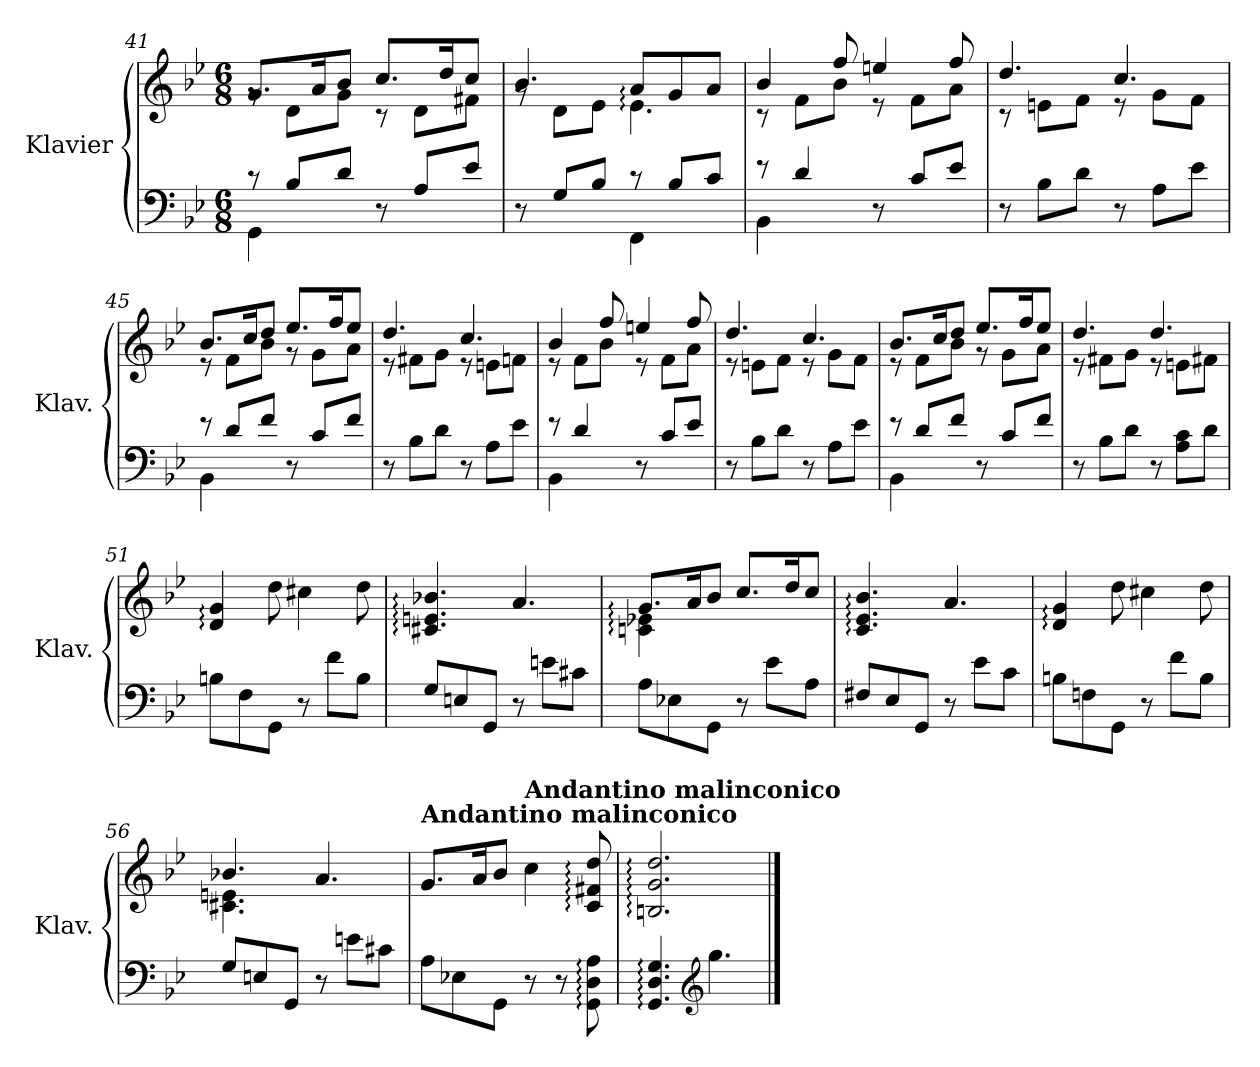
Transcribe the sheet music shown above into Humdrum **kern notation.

**kern	**kern
*part1	*part1
*staff2	*staff1
*I"Klavier	*
*I'Klav.	*
*clefF4	*clefG2
*k[b-e-]	*k[b-e-]
*M6/8	*M6/8
=41	=41
*^	*^
8r	4GG\	8.g/L	8rg
8B-/L	.	.	8d\L
.	.	16a/K	.
8d/J	2ryy	8b-/J	8g\J
8r	.	8.cc/L	8r
8A/L	.	.	8d\L
.	.	16dd/K	.
8e-/J	.	8cc/J	8f#X\J
=42	=42	=42	=42
8r	4.ryy	4.b-/	8rg
8G/L	.	.	8d\L
8B-/J	.	.	8e-\J
8r	4FF\	8a:/L	4.e-:\
8B-/L	.	8g/	.
8c/J	8ryy	8a/J	.
=43	=43	=43	=43
8r	4BB-\	4b-/	8r
4d/	.	.	8f\L
.	2ryy	8ff/	8b-\J
8r	.	4een/	8r
8c/L	.	.	8f\L
8e-/J	.	8ff/	8a\J
*v	*v	*	*
!!LO:PB:g=z	!!
=44	=44	=44
8r	4.dd/	8r
8B-\L	.	8en\L
8d\J	.	8f\J
8r	4.cc/	8r
8A\L	.	8g\L
8e-\J	.	8f\J
=45	=45	=45
*^	*	*
8r	4BB-\	8.b-/L	8r
8d/L	.	.	8f\L
.	.	16cc/K	.
8f/J	2ryy	8dd/J	8b-\J
8r	.	8.ee-/L	8r
8c/L	.	.	8g\L
.	.	16ff/K	.
8f/J	.	8ee-/J	8a\J
*v	*v	*	*
=46	=46	=46
8r	4.dd/	8r
8B-\L	.	8f#X\L
8d\J	.	8g\J
8r	4.cc/	8r
8A\L	.	8en\L
8e-\J	.	8fn\J
=47	=47	=47
*^	*	*
8r	4BB-\	4b-/	8r
4d/	.	.	8f\L
.	2ryy	8ff/	8b-\J
8r	.	4een/	8r
8c/L	.	.	8f\L
8e-/J	.	8ff/	8a\J
*v	*v	*	*
=48	=48	=48
8r	4.dd/	8r
8B-\L	.	8en\L
8d\J	.	8f\J
8r	4.cc/	8r
8A\L	.	8g\L
8e-\J	.	8f\J
!!LO:LB:g=z	!!
=49	=49	=49
*^	*	*
8r	4BB-\	8.b-/L	8r
8d/L	.	.	8f\L
.	.	16cc/K	.
8f/J	2ryy	8dd/J	8b-\J
8r	.	8.ee-/L	8r
8c/L	.	.	8g\L
.	.	16ff/K	.
8f/J	.	8ee-/J	8a\J
*v	*v	*	*
=50	=50	=50
8r	4.dd/	8r
8B-\L	.	8f#X\L
8d\J	.	8g\J
8r	4.dd/	8r
8A\ 8c\L	.	8en\L
8d\J	.	8f#X\J
=51	=51	=51
8Bn\L	4d/: 4g/:	4ryy
8F\	.	.
8GG\J	8dd\	2ryy
8r	4cc#X\	.
8f\L	.	.
8B\J	8dd\	.
=52	=52	=52
8G/L	4.c#X/: 4.en/: 4.b-X/:	4.ryy
8En/	.	.
8GG/J	.	.
8r	4.a/	8ryy
8en\L	.	4ryy
8c#X\J	.	.
=53	=53	=53
8A\L	8.g:/L	4cn\: 4e-X\:
8E-X\	.	.
.	16a/K	.
8GG\J	8b-/J	2ryy
8r	8.cc/L	.
8e-\L	.	.
.	16dd/K	.
8A\J	8cc/J	.
!!LO:LB:g=z	!!
=54	=54	=54
8F#X/L	4.c/: 4.e-/: 4.b-/:	4.ryy
8E-/	.	.
8GG/J	.	.
8r	4.a/	8ryy
8e-\L	.	4ryy
8c\J	.	.
=55	=55	=55
8Bn\L	4d/: 4g/:	4ryy
8Fn\	.	.
8GG\J	8dd\	2ryy
8r	4cc#X\	.
8f\L	.	.
8B\J	8dd\	.
=56	=56	=56
8G/L	4.b-X/	4.c#X\ 4.en\
8En/	.	.
8GG/J	.	.
8r	4.a/	8ryy
8en\L	.	4ryy
8c#X\J	.	.
*	*v	*v
=57	=57
!	!LO:TX:a:B:t=Andantino malinconico
8A\L	8.g/L
8E-X\	.
.	16a/K
8GG\J	8b-/J
!	!LO:TX:a:B:t=Andantino malinconico
8r	4cc\
8r	.
8GG\: 8D\: 8A\:	8c/: 8f#X/: 8dd/:
=58	=58
4.GG/: 4.D/: 4.G/:	2.Bn/: 2.g/: 2.dd/:
*clefG2	*
4.gg\	.
==	==
*-	*-
